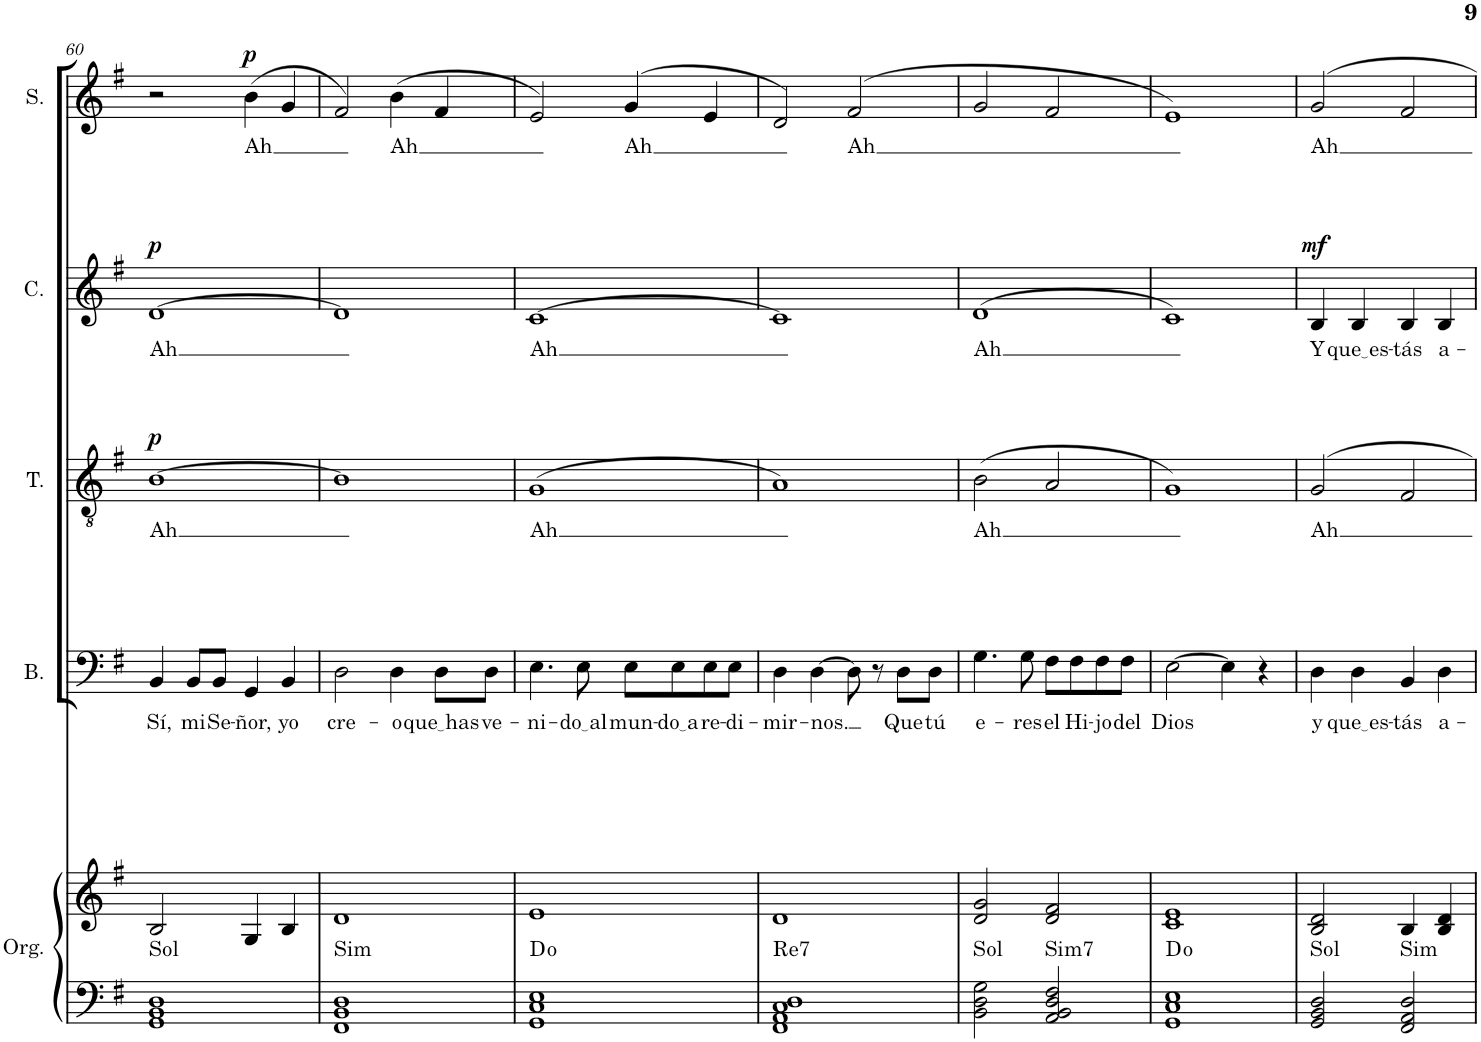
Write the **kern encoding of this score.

**kern	**kern	**harte	**kern	**text	**kern	**text	**dynam	**kern	**text	**dynam	**kern	**text	**dynam
*part5	*part5	*part5	*part4	*part4	*part3	*part3	*part3	*part2	*part2	*part2	*part1	*part1	*part1
*staff6	*staff5	*	*staff4	*staff4	*staff3	*staff3	*staff3	*staff2	*staff2	*staff2	*staff1	*staff1	*staff1
*I"Órgano	*	*	*I"Bajo	*	*I"Tenor	*	*	*I"Contralto	*	*	*I"Soprano	*	*
*	*	*	*I'B.	*	*I'T.	*	*	*I'C.	*	*	*I'S.	*	*
!!LO:PB:g=z
*clefF4	*clefG2	*	*clefF4	*	*clefGv2	*	*	*clefG2	*	*	*clefG2	*	*
*k[f#]	*k[f#]	*	*k[f#]	*	*k[f#]	*	*	*k[f#]	*	*	*k[f#]	*	*
*M4/4	*M4/4	*	*M4/4	*	*M4/4	*	*	*M4/4	*	*	*M4/4	*	*
*met(c)	*met(c)	*	*met(c)	*	*met(c)	*	*	*met(c)	*	*	*met(c)	*	*
=60	=60	=60	=60	=60	=60	=60	=60	=60	=60	=60	=60	=60	=60
!	!	!LO:H:kt=Sol	!	!LO:LY:b	!	!LO:LY:b	!LO:DY:a	!	!LO:LY:b	!LO:DY:a	!	!	!
1GG 1BB 1D	2B/	N	4BB/	Sí,	[>1B	Ah	p	[>1d	Ah	p	2r	.	.
!	!	!	!	!LO:LY:b	!	!	!	!	!	!	!	!	!
.	.	.	8BB/L	mi	.	.	.	.	.	.	.	.	.
!	!	!	!	!LO:LY:b	!	!	!	!	!	!	!	!	!
.	.	.	8BB/J	Se-	.	.	.	.	.	.	.	.	.
!	!	!	!	!LO:LY:b	!	!	!	!	!	!	!	!LO:LY:b	!LO:DY:a
.	4G/	.	4GG/	-ñor,	.	.	.	.	.	.	(4b\	Ah	p
!	!	!	!	!LO:LY:b	!	!	!	!	!	!	!	!	!
.	4B/	.	4BB/	yo	.	.	.	.	.	.	4g/	.	.
=61	=61	=61	=61	=61	=61	=61	=61	=61	=61	=61	=61	=61	=61
!	!	!LO:H:kt=Sim	!	!LO:LY:b	!	!	!	!	!	!	!	!	!
1FF# 1BB 1D	1d	N	2D\	cre-	1B]	.	.	1d]	.	.	2f#/)	.	.
!	!	!	!	!LO:LY:b	!	!	!	!	!	!	!	!LO:LY:b	!
.	.	.	4D\	-o	.	.	.	.	.	.	(4b\	Ah	.
!	!	!	!	!LO:LY:b	!	!	!	!	!	!	!	!	!
.	.	.	8D\L	que has	.	.	.	.	.	.	4f#/	.	.
!	!	!	!	!LO:LY:b	!	!	!	!	!	!	!	!	!
.	.	.	8D\J	ve-	.	.	.	.	.	.	.	.	.
=62	=62	=62	=62	=62	=62	=62	=62	=62	=62	=62	=62	=62	=62
!	!	!	!	!LO:LY:b	!	!LO:LY:b	!	!	!LO:LY:b	!	!	!	!
1GG 1C 1E	1e	D:dim	4.E\	-ni-	(>1G	Ah	.	[>1c	Ah	.	2e/)	.	.
!	!	!	!	!LO:LY:b	!	!	!	!	!	!	!	!	!
.	.	.	8E\	do al	.	.	.	.	.	.	.	.	.
!	!	!	!	!LO:LY:b	!	!	!	!	!	!	!	!LO:LY:b	!
.	.	.	8E\L	mun-	.	.	.	.	.	.	(>4g/	Ah	.
!	!	!	!	!LO:LY:b	!	!	!	!	!	!	!	!	!
.	.	.	8E\	do a	.	.	.	.	.	.	.	.	.
!	!	!	!	!LO:LY:b	!	!	!	!	!	!	!	!	!
.	.	.	8E\	re-	.	.	.	.	.	.	4e/	.	.
!	!	!	!	!LO:LY:b	!	!	!	!	!	!	!	!	!
.	.	.	8E\J	-di-	.	.	.	.	.	.	.	.	.
=63	=63	=63	=63	=63	=63	=63	=63	=63	=63	=63	=63	=63	=63
!	!	!LO:H:kt=Re7	!	!LO:LY:b	!	!	!	!	!	!	!	!	!
1FF# 1AA 1C 1D	1d	N	4D\	-mir-	1A)	.	.	1c]	.	.	2d/)	.	.
!	!	!	!	!LO:LY:b	!	!	!	!	!	!	!	!	!
.	.	.	[4D\	-nos.	.	.	.	.	.	.	.	.	.
!	!	!	!	!	!	!	!	!	!	!	!	!LO:LY:b	!
.	.	.	8D\]	.	.	.	.	.	.	.	(>2f#/	Ah	.
.	.	.	8r	.	.	.	.	.	.	.	.	.	.
!	!	!	!	!LO:LY:b	!	!	!	!	!	!	!	!	!
.	.	.	8D\L	Que	.	.	.	.	.	.	.	.	.
!	!	!	!	!LO:LY:b	!	!	!	!	!	!	!	!	!
.	.	.	8D\J	tú	.	.	.	.	.	.	.	.	.
=64	=64	=64	=64	=64	=64	=64	=64	=64	=64	=64	=64	=64	=64
!	!	!LO:H:kt=Sol	!	!LO:LY:b	!	!LO:LY:b	!	!	!LO:LY:b	!	!	!	!
2BB\ 2D\ 2G\	2d/ 2g/	N	4.G\	e-	(2B\	Ah	.	(>1d	Ah	.	2g/	.	.
!	!	!	!	!LO:LY:b	!	!	!	!	!	!	!	!	!
.	.	.	8G\	-res	.	.	.	.	.	.	.	.	.
!	!	!LO:H:kt=Sim7	!	!LO:LY:b	!	!	!	!	!	!	!	!	!
2AA/ 2BB/ 2D/ 2F#/	2d/ 2f#/	N	8F#\L	el	2A/	.	.	.	.	.	2f#/	.	.
!	!	!	!	!LO:LY:b	!	!	!	!	!	!	!	!	!
.	.	.	8F#\	Hi-	.	.	.	.	.	.	.	.	.
!	!	!	!	!LO:LY:b	!	!	!	!	!	!	!	!	!
.	.	.	8F#\	-jo	.	.	.	.	.	.	.	.	.
!	!	!	!	!LO:LY:b	!	!	!	!	!	!	!	!	!
.	.	.	8F#\J	del	.	.	.	.	.	.	.	.	.
=65	=65	=65	=65	=65	=65	=65	=65	=65	=65	=65	=65	=65	=65
!	!	!	!	!LO:LY:b	!	!	!	!	!	!	!	!	!
1GG 1C 1E	1c 1e	D:dim	[2E\	Dios	1G)	.	.	1c)	.	.	1e)	.	.
.	.	.	4E\]	.	.	.	.	.	.	.	.	.	.
.	.	.	4r	.	.	.	.	.	.	.	.	.	.
=66	=66	=66	=66	=66	=66	=66	=66	=66	=66	=66	=66	=66	=66
!	!	!LO:H:kt=Sol	!	!LO:LY:b	!	!LO:LY:b	!	!	!LO:LY:b	!LO:DY:a	!	!LO:LY:b	!
2GG/ 2BB/ 2D/	2B/ 2d/	N	4D\	y	2G/	Ah	.	4B/	Y	mf	2g/	Ah	.
!	!	!	!	!LO:LY:b	!	!	!	!	!LO:LY:b	!	!	!	!
.	.	.	4D\	que es	.	.	.	4B/	que es	.	.	.	.
!	!	!LO:H:kt=Sim	!	!LO:LY:b	!	!	!	!	!LO:LY:b	!	!	!	!
2FF#/ 2AA/ 2D/	4B/	N	4BB/	-tás	2F#/	.	.	4B/	-tás	.	2f#/	.	.
!	!	!	!	!LO:LY:b	!	!	!	!	!LO:LY:b	!	!	!	!
.	4B/ 4d/	.	4D\	a-	.	.	.	4B/	a-	.	.	.	.
=	=	=	=	=	=	=	=	=	=	=	=	=	=
*-	*-	*-	*-	*-	*-	*-	*-	*-	*-	*-	*-	*-	*-
